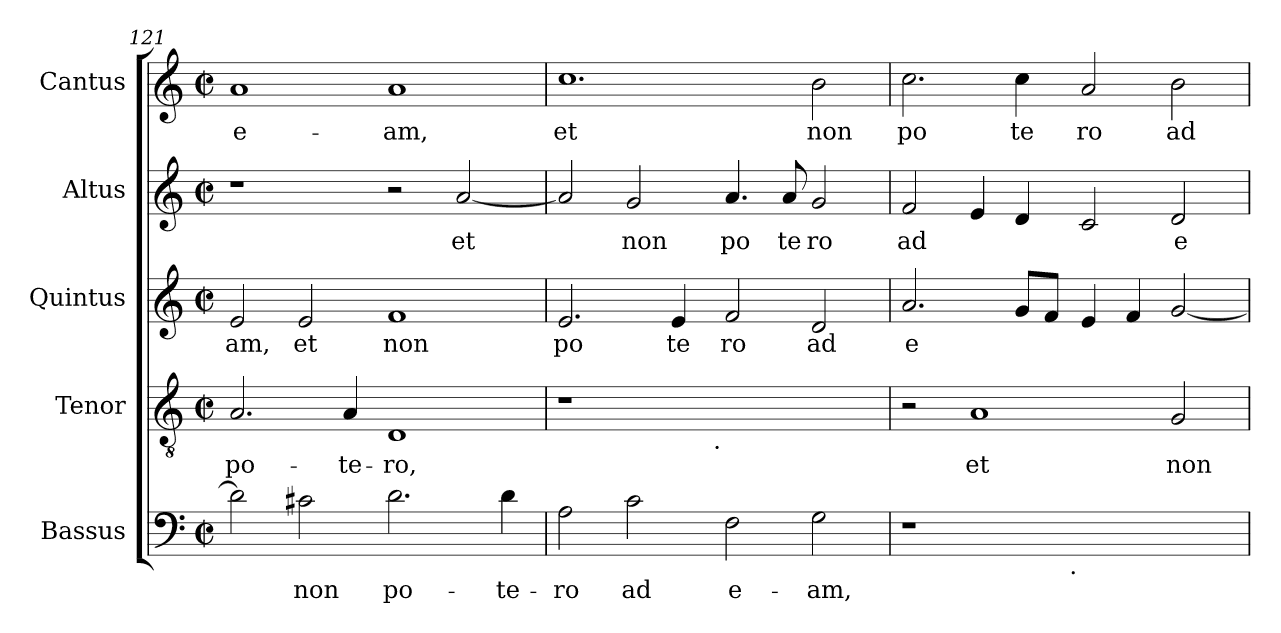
**kern	**text	**kern	**text	**kern	**text	**kern	**text	**kern	**text
*part5	*part5	*part4	*part4	*part3	*part3	*part2	*part2	*part1	*part1
*staff5	*staff5	*staff4	*staff4	*staff3	*staff3	*staff2	*staff2	*staff1	*staff1
*I"Bassus	*	*I"Tenor	*	*I"Quintus	*	*I"Altus	*	*I"Cantus	*
*clefF4	*	*clefGv2	*	*clefG2	*	*clefG2	*	*clefG2	*
*k[]	*	*k[]	*	*k[]	*	*k[]	*	*k[]	*
*C:	*	*C:	*	*C:	*	*C:	*	*C:	*
*M2/2	*	*M2/2	*	*M2/2	*	*M2/2	*	*M2/2	*
*met(c|)	*	*met(c|)	*	*met(c|)	*	*met(c|)	*	*met(c|)	*
=121	=121	=121	=121	=121	=121	=121	=121	=121	=121
!	!LO:LY:b:cj	!	!LO:LY:b:cj	!	!LO:LY:b:cj	!	!	!	!LO:LY:b:cj
2d\]	.	2.A/	po-	2e/	am,	1r	.	1a	e-
!	!LO:LY:b:cj	!	!	!	!LO:LY:b:cj	!	!	!	!
2c#X\	non	.	.	2e/	et	.	.	.	.
!	!	!	!LO:LY:b:cj	!	!	!	!	!	!
.	.	4A/	-te-	.	.	.	.	.	.
!	!LO:LY:b:cj	!	!LO:LY:b:cj	!	!LO:LY:b:cj	!	!	!	!LO:LY:b:cj
2.d\	po-	1D	-ro,	1f	non	2r	.	1a	-am,
!	!	!	!	!	!	!	!LO:LY:b:cj	!	!
.	.	.	.	.	.	[<2a/	et	.	.
!	!LO:LY:b:cj	!	!	!	!	!	!	!	!
4d\	-te-	.	.	.	.	.	.	.	.
=122	=122	=122	=122	=122	=122	=122	=122	=122	=122
!	!LO:LY:b:cj	!	!	!	!LO:LY:b:cj	!	!LO:LY:b:cj	!	!LO:LY:b:cj
*	*	*^	*	*	*	*	*	*	*
2A\	-ro	1r	2ryy	.	2.e/	po	2a/]	.	1.cc	et
!	!LO:LY:b:cj	!	!	!	!	!	!	!LO:LY:b:cj	!	!
2c\	ad	.	4...ryy	.	.	.	2g/	non	.	.
!	!	!	!	!	!	!LO:LY:b:cj	!	!	!	!
.	.	.	.	.	4e/	te	.	.	.	.
!	!	!	!LO:TX:b:t=.	!	!	!	!	!	!	!
.	.	.	1ryy	.	.	.	.	.	.	.
!	!LO:LY:b:cj	!	!	!	!	!LO:LY:b:cj	!	!LO:LY:b:cj	!	!
2F\	e-	1ryy	.	.	2f/	ro	4.a/	po	.	.
!	!	!	!	!	!	!	!	!LO:LY:b:cj	!	!
.	.	.	.	.	.	.	8a/	te	.	.
!	!LO:LY:b:cj	!	!	!	!	!LO:LY:b:cj	!	!LO:LY:b:cj	!	!LO:LY:b:cj
2G\	-am,	.	.	.	2d/	ad	2g/	ro	2b\	non
.	.	.	32ryy	.	.	.	.	.	.	.
!!LO:PB:g=z
=123	=123	=123	=123	=123	=123	=123	=123	=123	=123	=123
!	!	!	!	!	!	!LO:LY:b:cj	!	!LO:LY:b:cj	!	!LO:LY:b:cj
*^	*	*v	*v	*	*	*	*	*	*	*
1r	2ryy	.	2r	.	2.a/	e	2f/	ad	2.cc\	po
!	!	!	!	!LO:LY:b:cj	!	!	!	!LO:LY:b:cj	!	!
.	4...ryy	.	1A	et	.	.	4e/	.	.	.
!	!	!	!	!	!	!LO:LY:b:cj	!	!LO:LY:b:cj	!	!LO:LY:b:cj
.	.	.	.	.	8g/L	.	4d/	.	4cc\	te
!	!	!	!	!	!	!LO:LY:b:cj	!	!	!	!
.	.	.	.	.	8f/J	.	.	.	.	.
!	!LO:TX:b:t=.	!	!	!	!	!	!	!	!	!
.	1ryy	.	.	.	.	.	.	.	.	.
!	!	!	!	!	!	!LO:LY:b:cj	!	!LO:LY:b:cj	!	!LO:LY:b:cj
1ryy	.	.	.	.	4e/	.	2c/	.	2a/	ro
!	!	!	!	!	!	!LO:LY:b:cj	!	!	!	!
.	.	.	.	.	4f/	.	.	.	.	.
!	!	!	!	!LO:LY:b:cj	!	!LO:LY:b:cj	!	!LO:LY:b:cj	!	!LO:LY:b:cj
.	.	.	2G/	non	[<2g/	.	2d/	e-	2b\	ad
.	32ryy	.	.	.	.	.	.	.	.	.
*v	*v	*	*	*	*	*	*	*	*	*
=	=	=	=	=	=	=	=	=	=
*-	*-	*-	*-	*-	*-	*-	*-	*-	*-
